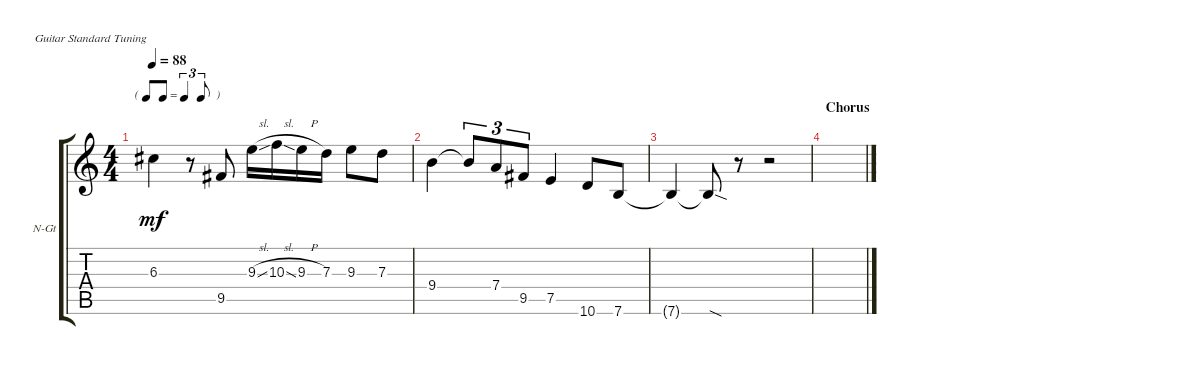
\defaultSystemsLayout 4
\bracketExtendMode groupsimilarinstruments
\firstSystemTrackNameOrientation horizontal
\otherSystemsTrackNameOrientation horizontal
\track ("Nylon Guitar" "N-Gt") {instrument acousticguitarnylon}
\staff {score tabs}
\tuning (E4 B3 G3 D3 A2 E2)
\ts (4 4)
\tf triplet8th
\tempo 88
\clef g2
\ks c
6.3{t}.4{dy mf} r.8 9.5.8 9.3{sl}.16 10.3{sl}.16 9.3{h}.16 7.3.16 9.3.8 7.3.8 |
9.4.4 9.4{t}.8{tu (3 2)} 7.4.8{tu (3 2)} 9.5.8{tu (3 2)} 7.5.4 10.6.8 7.6.8 |
7.6{t}.4 7.6{sod t}.8 r.8 r.2 |
\section ("" "Chorus")
